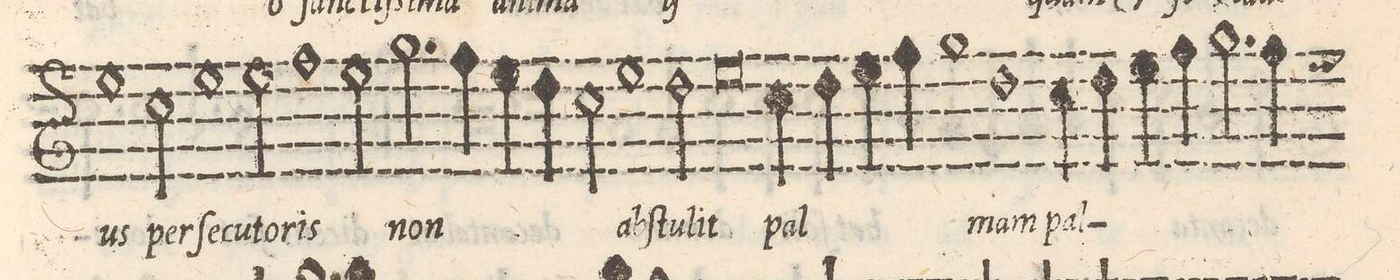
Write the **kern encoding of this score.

**kern	**text
*I"Cantus	*
*clefG2	*
*k[]	*
*met(C|)	*
*M2/1	*
1ee	-us
=51-	=51-
2cc\	per-
1ee	-ſe-
2ee\	-cu-
=52-	=52-
1ff	-to-
2ee\	-ris
2.gg\	non
=53-	=53-
4ff\	.
4ee\	.
4dd\	.
2cc\	.
1ee\	ab-
=54-	=54-
2dd\	-ſtu-
0ee	-lit
=55-	=55-
4cc\	pal-
4dd\	.
4ee\	.
4ff\	.
=56-	=56-
1gg	.
1dd	-mam
=57-	=57-
4cc\	pal-
4dd\	.
4ee\	.
4ff\	.
2.gg\	.
4ff\	.
*-	*-
